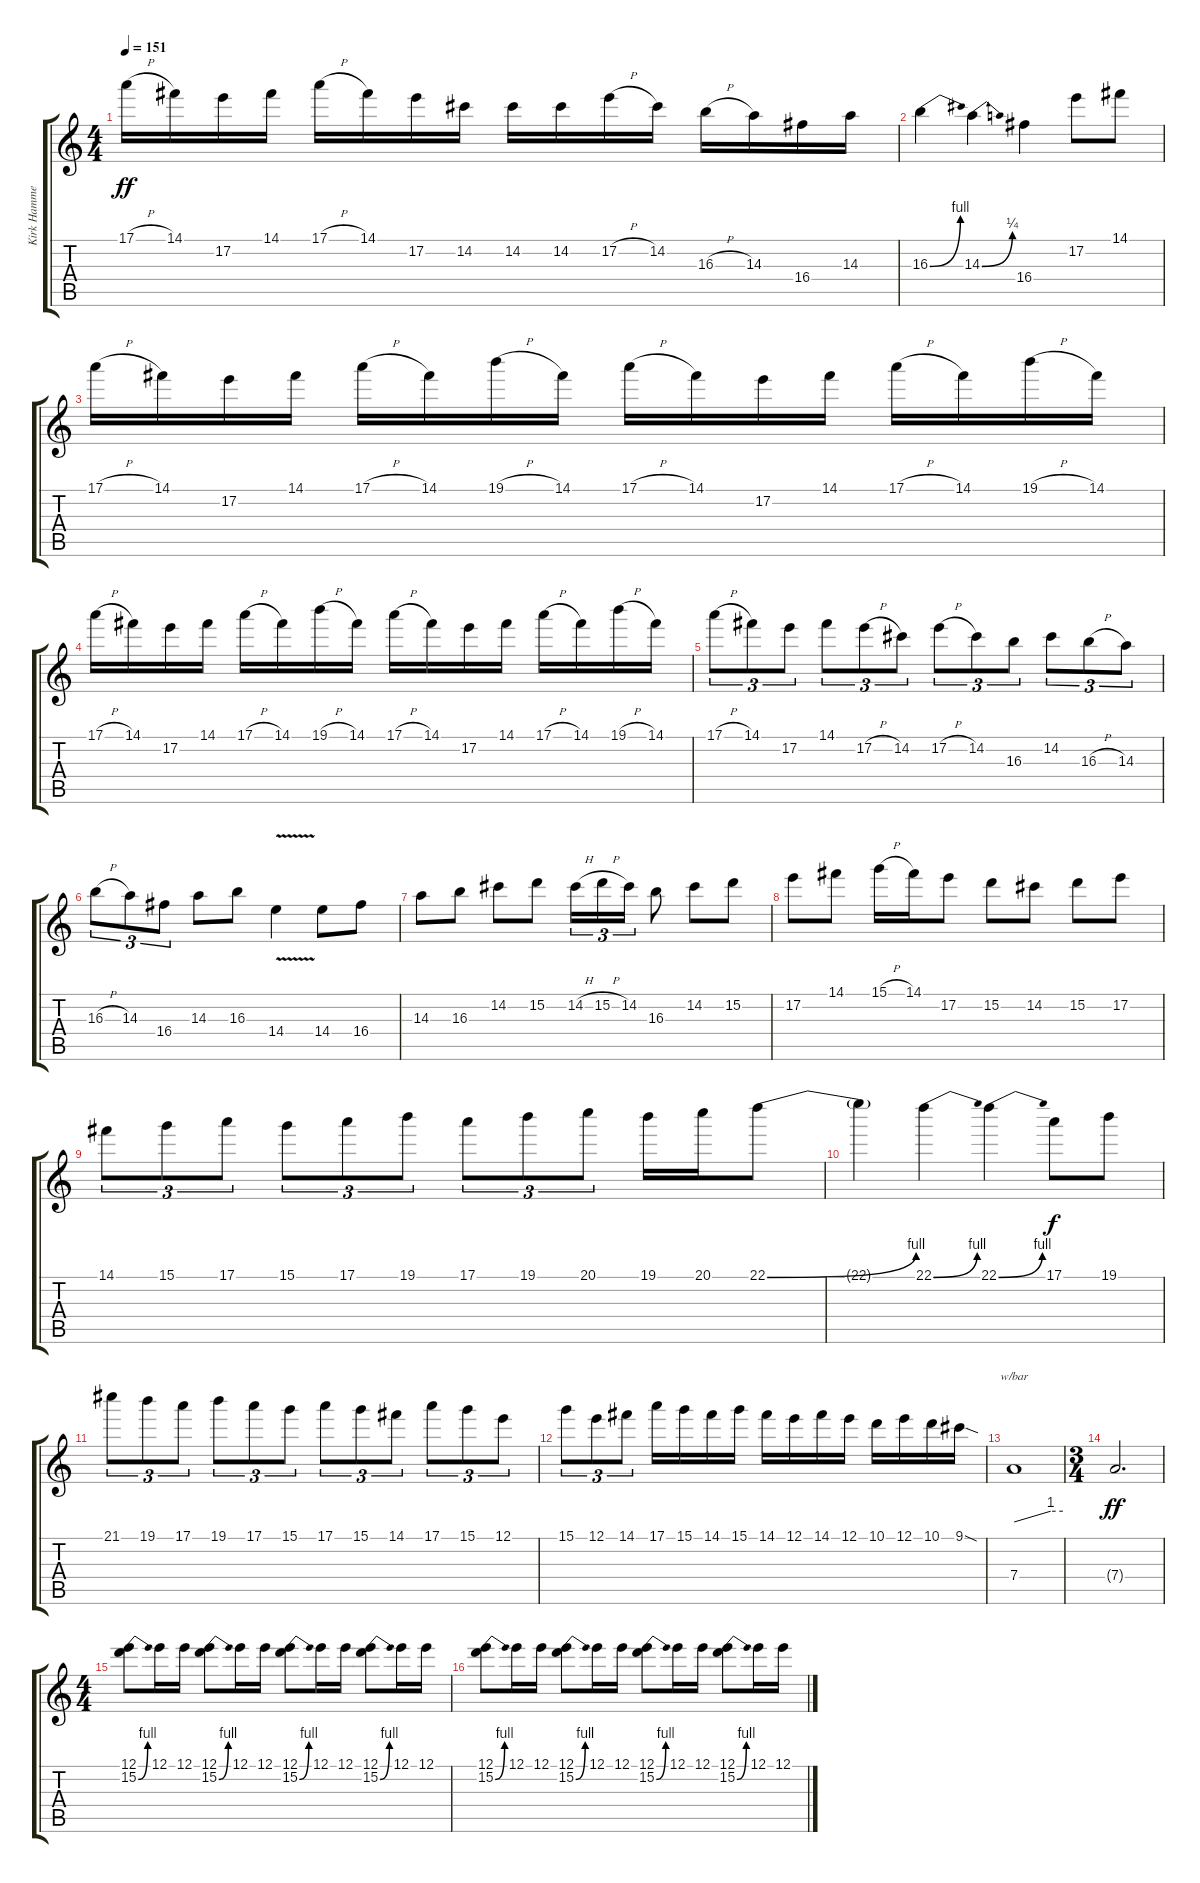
\track ("Kirk Hammet" "Kirk Hamme") {instrument distortionguitar}
\staff {score tabs}
\tuning (E4 B3 G3 D3 A2 E2) {hide}
\ts (4 4)
\tempo 151
\clef g2
\ks c
17.1{h}.16{dy ff} 14.1.16 17.2.16 14.1.16 17.1{h}.16 14.1.16 17.2.16 14.2.16 14.2.16 14.2.16 17.2{h}.16 14.2.16 16.3{h}.16 14.3.16 16.4.16 14.3.16 |
16.3{be (bend 0 0 60 4)}.4 14.3{be (bend 0 0 60 1)}.4 16.4.4 17.2.8 14.1.8 |
17.1{h}.16 14.1.16 17.2.16 14.1.16 17.1{h}.16 14.1.16 19.1{h}.16 14.1.16 17.1{h}.16 14.1.16 17.2.16 14.1.16 17.1{h}.16 14.1.16 19.1{h}.16 14.1.16 |
17.1{h}.16 14.1.16 17.2.16 14.1.16 17.1{h}.16 14.1.16 19.1{h}.16 14.1.16 17.1{h}.16 14.1.16 17.2.16 14.1.16 17.1{h}.16 14.1.16 19.1{h}.16 14.1.16 |
17.1{h}.8{tu (3 2)} 14.1.8{tu (3 2)} 17.2.8{tu (3 2)} 14.1.8{tu (3 2)} 17.2{h}.8{tu (3 2)} 14.2.8{tu (3 2)} 17.2{h}.8{tu (3 2)} 14.2.8{tu (3 2)} 16.3.8{tu (3 2)} 14.2.8{tu (3 2)} 16.3{h}.8{tu (3 2)} 14.3.8{tu (3 2)} |
16.3{h}.8{tu (3 2)} 14.3.8{tu (3 2)} 16.4.8{tu (3 2)} 14.3.8 16.3.8 14.4{v}.4 14.4.8 16.4.8 |
14.3.8 16.3.8 14.2.8 15.2.8 14.2{h}.16{tu (3 2)} 15.2{h}.16{tu (3 2)} 14.2.16{tu (3 2)} 16.3.8 14.2.8 15.2.8 |
17.2.8 14.1.8 15.1{h}.16 14.1.16 17.2.8 15.2.8 14.2.8 15.2.8 17.2.8 |
14.1.8{tu (3 2)} 15.1.8{tu (3 2)} 17.1.8{tu (3 2)} 15.1.8{tu (3 2)} 17.1.8{tu (3 2)} 19.1.8{tu (3 2)} 17.1.8{tu (3 2)} 19.1.8{tu (3 2)} 20.1.8{tu (3 2)} 19.1.16 20.1.16 22.1{be (bend 0 0 60 4)}.8 |
22.1{t}.4 22.1{be (bend 0 0 60 4)}.4 22.1{be (bend 0 0 60 4)}.4 17.1.8{dy f volume 15 balance 8} 19.1.8 |
21.1.8{tu (3 2)} 19.1.8{tu (3 2)} 17.1.8{tu (3 2)} 19.1.8{tu (3 2)} 17.1.8{tu (3 2)} 15.1.8{tu (3 2)} 17.1.8{tu (3 2)} 15.1.8{tu (3 2)} 14.1.8{tu (3 2)} 17.1.8{tu (3 2)} 15.1.8{tu (3 2)} 12.1.8{tu (3 2)} |
15.1.8{tu (3 2)} 12.1.8{tu (3 2)} 14.1.8{tu (3 2)} 17.1.16 15.1.16 14.1.16 15.1.16 14.1.16 12.1.16 14.1.16 12.1.16 10.1.16 12.1.16 10.1.16 9.1{sod}.16 |
7.4.1{tbe (custom default 0 0 45 4 60 4) volume 14 balance 1} |
\ts (3 4)
7.4{t}.2{d dy ff} |
\ts (4 4)
(12.1 15.2{be (bend 0 0 60 4)}).8{volume 15 balance 8} 12.1.16 12.1.16 (12.1 15.2{be (bend 0 0 60 4)}).8 12.1.16 12.1.16 (12.1 15.2{be (bend 0 0 60 4)}).8 12.1.16 12.1.16 (12.1 15.2{be (bend 0 0 60 4)}).8 12.1.16 12.1.16 |
(12.1 15.2{be (bend 0 0 60 4)}).8 12.1.16 12.1.16 (12.1 15.2{be (bend 0 0 60 4)}).8 12.1.16 12.1.16 (12.1 15.2{be (bend 0 0 60 4)}).8 12.1.16 12.1.16 (12.1 15.2{be (bend 0 0 60 4)}).8 12.1.16 12.1.16
